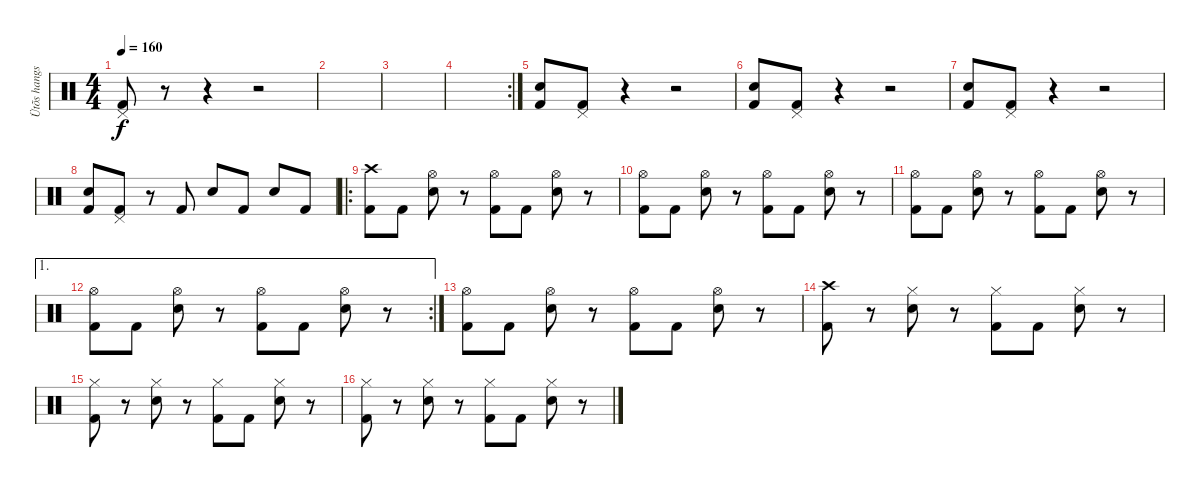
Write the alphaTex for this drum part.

\track ("Ütõs hangszer" "Ütõs hangs") {instrument percussion}
\staff {score}
\articulation defaults
\ts (4 4)
\tempo 160
\clef neutral
\ks c
("Pedal Hi-Hat (hit)" "Kick (hit) 2").8{dy f} r.8 r.4 r.2 |
|
|
\rc 2
|
("Electric Snare (hit)" "Kick (hit) 2").8 ("Pedal Hi-Hat (hit)" "Kick (hit) 2").8 r.4 r.2 |
("Electric Snare (hit)" "Kick (hit) 2").8 ("Pedal Hi-Hat (hit)" "Kick (hit) 2").8 r.4 r.2 |
("Electric Snare (hit)" "Kick (hit) 2").8 ("Pedal Hi-Hat (hit)" "Kick (hit) 2").8 r.4 r.2 |
("Electric Snare (hit)" "Kick (hit) 2").8 ("Pedal Hi-Hat (hit)" "Kick (hit) 2").8 r.8 "Kick (hit) 2".8 "Electric Snare (hit)".8 "Kick (hit) 2".8 "Electric Snare (hit)".8 "Kick (hit) 2".8 |
\ro
("Crash high (hit)" "Kick (hit) 2").8 "Kick (hit) 2".8 ("Hi-Hat (open)" "Electric Snare (hit)").8 r.8 ("Hi-Hat (open)" "Kick (hit) 2").8 "Kick (hit) 2".8 ("Hi-Hat (open)" "Electric Snare (hit)").8 r.8 |
("Hi-Hat (open)" "Kick (hit) 2").8 "Kick (hit) 2".8 ("Hi-Hat (open)" "Electric Snare (hit)").8 r.8 ("Hi-Hat (open)" "Kick (hit) 2").8 "Kick (hit) 2".8 ("Hi-Hat (open)" "Electric Snare (hit)").8 r.8 |
("Hi-Hat (open)" "Kick (hit) 2").8 "Kick (hit) 2".8 ("Hi-Hat (open)" "Electric Snare (hit)").8 r.8 ("Hi-Hat (open)" "Kick (hit) 2").8 "Kick (hit) 2".8 ("Hi-Hat (open)" "Electric Snare (hit)").8 r.8 |
\ae 1
\rc 2
("Hi-Hat (open)" "Kick (hit) 2").8 "Kick (hit) 2".8 ("Hi-Hat (open)" "Electric Snare (hit)").8 r.8 ("Hi-Hat (open)" "Kick (hit) 2").8 "Kick (hit) 2".8 ("Hi-Hat (open)" "Electric Snare (hit)").8 r.8 |
("Hi-Hat (open)" "Kick (hit) 2").8 "Kick (hit) 2".8 ("Hi-Hat (open)" "Electric Snare (hit)").8 r.8 ("Hi-Hat (open)" "Kick (hit) 2").8 "Kick (hit) 2".8 ("Hi-Hat (open)" "Electric Snare (hit)").8 r.8 |
("Crash high (hit)" "Kick (hit) 2").8 r.8 ("Hi-Hat (closed)" "Electric Snare (hit)").8 r.8 ("Hi-Hat (closed)" "Kick (hit) 2").8 "Kick (hit) 2".8 ("Hi-Hat (closed)" "Electric Snare (hit)").8 r.8 |
("Hi-Hat (closed)" "Kick (hit) 2").8 r.8 ("Hi-Hat (closed)" "Electric Snare (hit)").8 r.8 ("Hi-Hat (closed)" "Kick (hit) 2").8 "Kick (hit) 2".8 ("Hi-Hat (closed)" "Electric Snare (hit)").8 r.8 |
("Hi-Hat (closed)" "Kick (hit) 2").8 r.8 ("Hi-Hat (closed)" "Electric Snare (hit)").8 r.8 ("Hi-Hat (closed)" "Kick (hit) 2").8 "Kick (hit) 2".8 ("Hi-Hat (closed)" "Electric Snare (hit)").8 r.8
